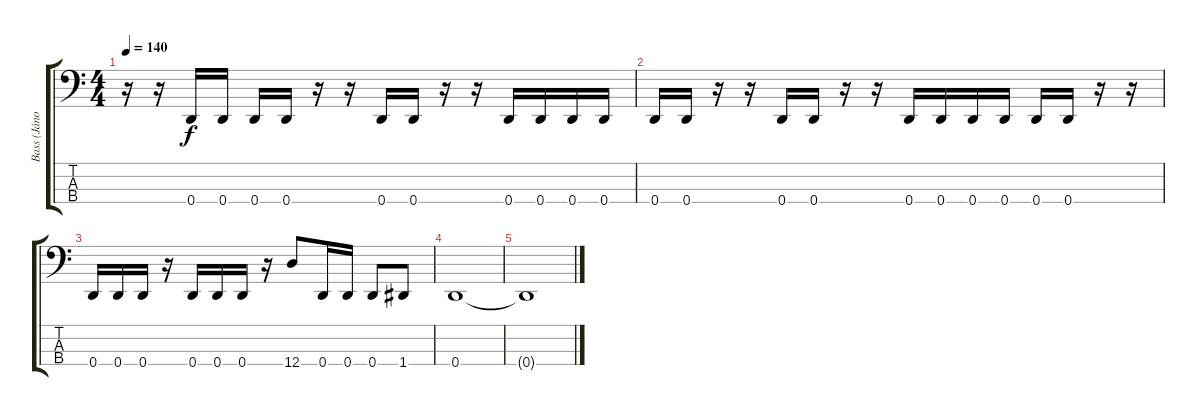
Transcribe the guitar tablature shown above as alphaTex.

\track ("Bass (János)" "Bass (Jáno") {instrument electricbasspick}
\staff {score tabs}
\tuning (G2 D2 A1 D1) {hide}
\ts (4 4)
\tempo 140
\clef f4
\ks c
r.16{dy f} r.16 0.4.16 0.4.16 0.4.16 0.4.16 r.16 r.16 0.4.16 0.4.16 r.16 r.16 0.4.16 0.4.16 0.4.16 0.4.16 |
0.4.16 0.4.16 r.16 r.16 0.4.16 0.4.16 r.16 r.16 0.4.16 0.4.16 0.4.16 0.4.16 0.4.16 0.4.16 r.16 r.16 |
0.4.16 0.4.16 0.4.16 r.16 0.4.16 0.4.16 0.4.16 r.16 12.4.8 0.4.16 0.4.16 0.4.8 1.4.8 |
0.4.1 |
0.4{t}.1
